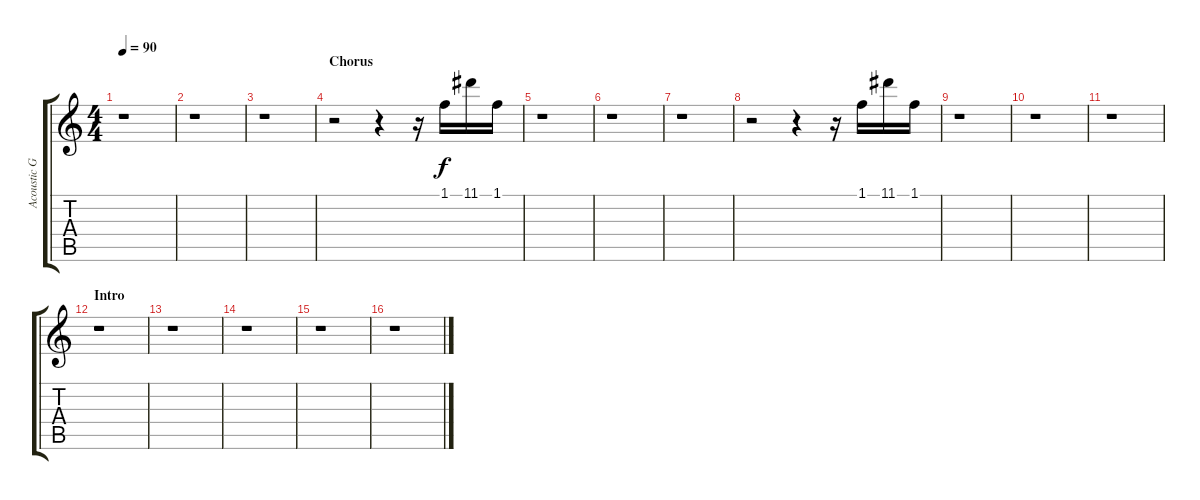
\track ("Acoustic Guitar" "Acoustic G") {instrument acousticguitarnylon}
\staff {score tabs}
\tuning (E4 B3 G3 D3 A2 E2) {hide}
\ts (4 4)
\tempo 90
\clef g2
\ks c
r.1{dy f} |
r.1 |
r.1 |
\section ("" "Chorus")
r.2 r.4 r.16 1.1.16 11.1.16 1.1.16 |
r.1 |
r.1 |
r.1 |
r.2 r.4 r.16 1.1.16 11.1.16 1.1.16 |
r.1 |
r.1 |
r.1 |
\section ("" "Intro")
r.1 |
r.1 |
r.1 |
r.1 |
r.1
